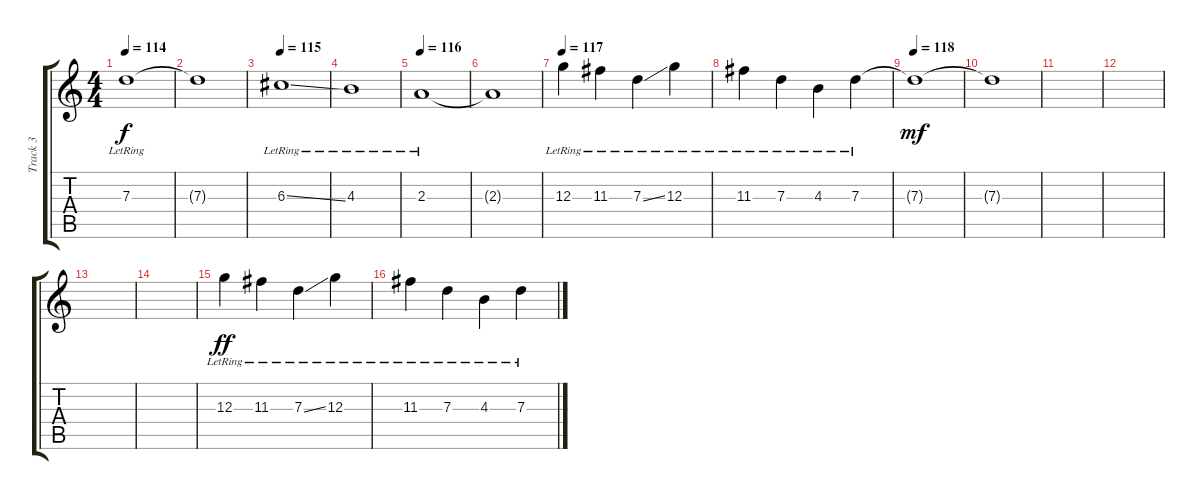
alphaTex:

\track ("Track 3" "Track 3") {instrument overdrivenguitar}
\staff {score tabs}
\tuning (E4 B3 G3 D3 A2 E2) {hide}
\ts (4 4)
\tempo 114
\clef g2
\ks c
7.3{lr}.1{dy f} |
7.3{t}.1 |
\tempo 115
6.3{ss lr}.1 |
4.3{lr}.1 |
\tempo 116
2.3{lr}.1 |
2.3{t}.1 |
\tempo 117
12.3{lr}.4 11.3{lr}.4 7.3{ss lr}.4 12.3{lr}.4 |
11.3{lr}.4 7.3{lr}.4 4.3{lr}.4 7.3{lr}.4 |
\tempo 118
7.3{t}.1{dy mf} |
7.3{t}.1 |
|
|
|
|
12.3{lr}.4{dy ff} 11.3{lr}.4 7.3{ss lr}.4 12.3{lr}.4 |
11.3{lr}.4 7.3{lr}.4 4.3{lr}.4 7.3{lr}.4
